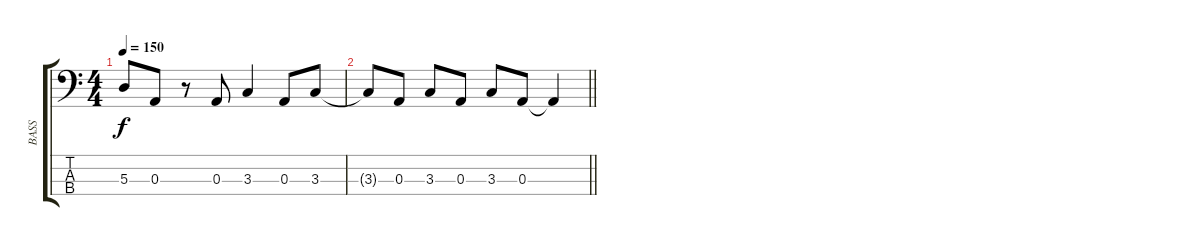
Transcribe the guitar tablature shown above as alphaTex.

\track ("BASS" "BASS") {instrument electricbassfinger}
\staff {score tabs}
\tuning (G2 D2 A1 E1) {hide}
\ts (4 4)
\tempo 150
\clef f4
\ks c
5.3{t}.8{dy f} 0.3.8 r.8 0.3.8 3.3.4 0.3.8 3.3.8 |
\barLineRight lightlight
3.3{t}.8 0.3.8 3.3.8 0.3.8 3.3.8 0.3.8 0.3{t}.4
